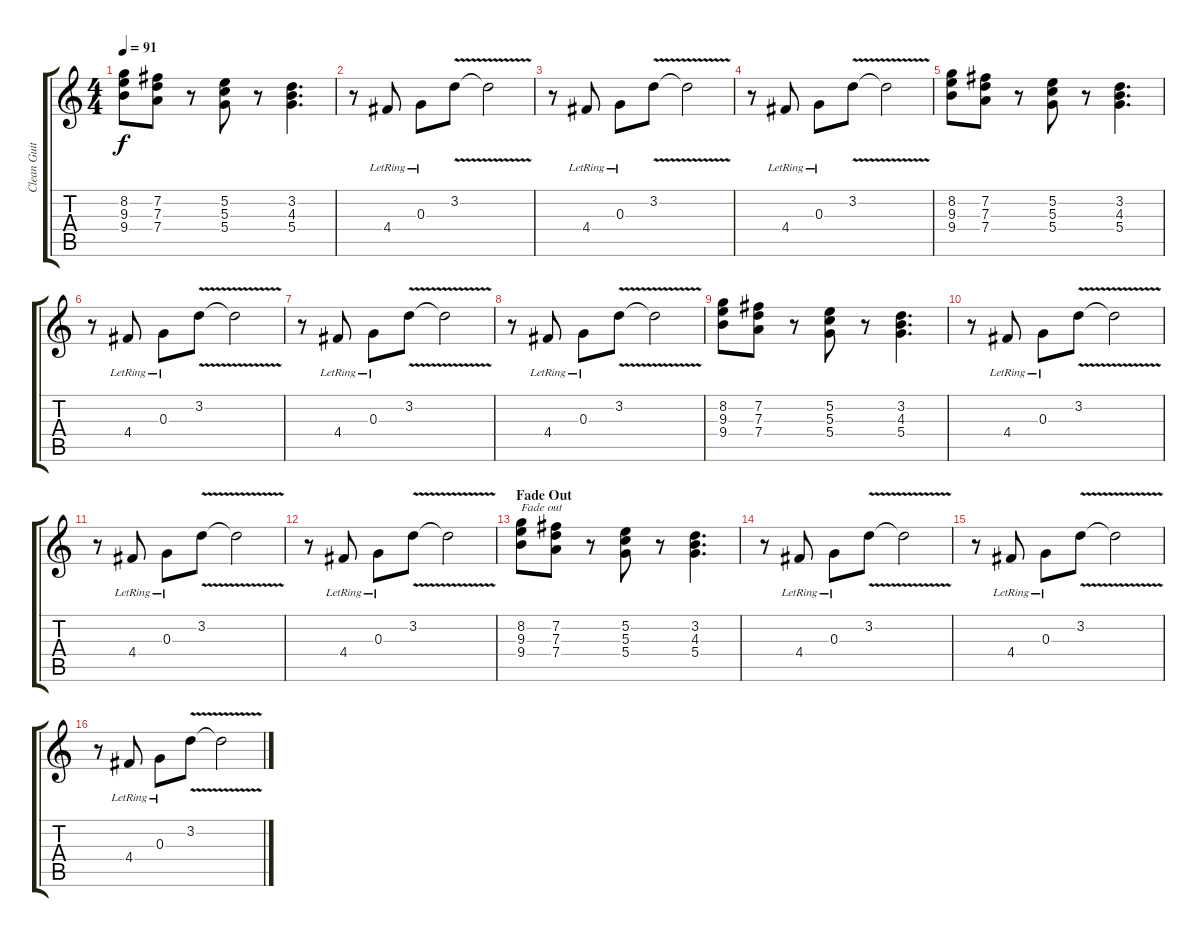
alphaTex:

\track ("Clean Guitar" "Clean Guit") {instrument electricguitarclean}
\staff {score tabs}
\tuning (E4 B3 G3 D3 A2 E2) {hide}
\ts (4 4)
\tempo 91
\clef g2
\ks c
(8.2 9.3 9.4).8{dy f} (7.2 7.3 7.4).8 r.8 (5.2 5.3 5.4).8 r.8 (3.2 4.3 5.4).4{d} |
r.8 4.4{lr}.8 0.3{lr}.8 3.2{v}.8 3.2{t}.2 |
r.8 4.4{lr}.8 0.3{lr}.8 3.2{v}.8 3.2{t}.2 |
r.8 4.4{lr}.8 0.3{lr}.8 3.2{v}.8 3.2{t}.2 |
(8.2 9.3 9.4).8 (7.2 7.3 7.4).8 r.8 (5.2 5.3 5.4).8 r.8 (3.2 4.3 5.4).4{d} |
r.8 4.4{lr}.8 0.3{lr}.8 3.2{v}.8 3.2{t}.2 |
r.8 4.4{lr}.8 0.3{lr}.8 3.2{v}.8 3.2{t}.2 |
r.8 4.4{lr}.8 0.3{lr}.8 3.2{v}.8 3.2{t}.2 |
(8.2 9.3 9.4).8 (7.2 7.3 7.4).8 r.8 (5.2 5.3 5.4).8 r.8 (3.2 4.3 5.4).4{d} |
r.8 4.4{lr}.8 0.3{lr}.8 3.2{v}.8 3.2{t}.2 |
r.8 4.4{lr}.8 0.3{lr}.8 3.2{v}.8 3.2{t}.2 |
r.8 4.4{lr}.8 0.3{lr}.8 3.2{v}.8 3.2{t}.2 |
\section ("" "Fade Out")
(8.2 9.3 9.4).8{txt "Fade out" volume 8} (7.2 7.3 7.4).8 r.8 (5.2 5.3 5.4).8 r.8 (3.2 4.3 5.4).4{d} |
r.8 4.4{lr}.8 0.3{lr}.8 3.2{v}.8 3.2{t}.2 |
r.8 4.4{lr}.8 0.3{lr}.8 3.2{v}.8 3.2{t}.2 |
r.8 4.4{lr}.8 0.3{lr}.8 3.2{v}.8 3.2{t}.2
